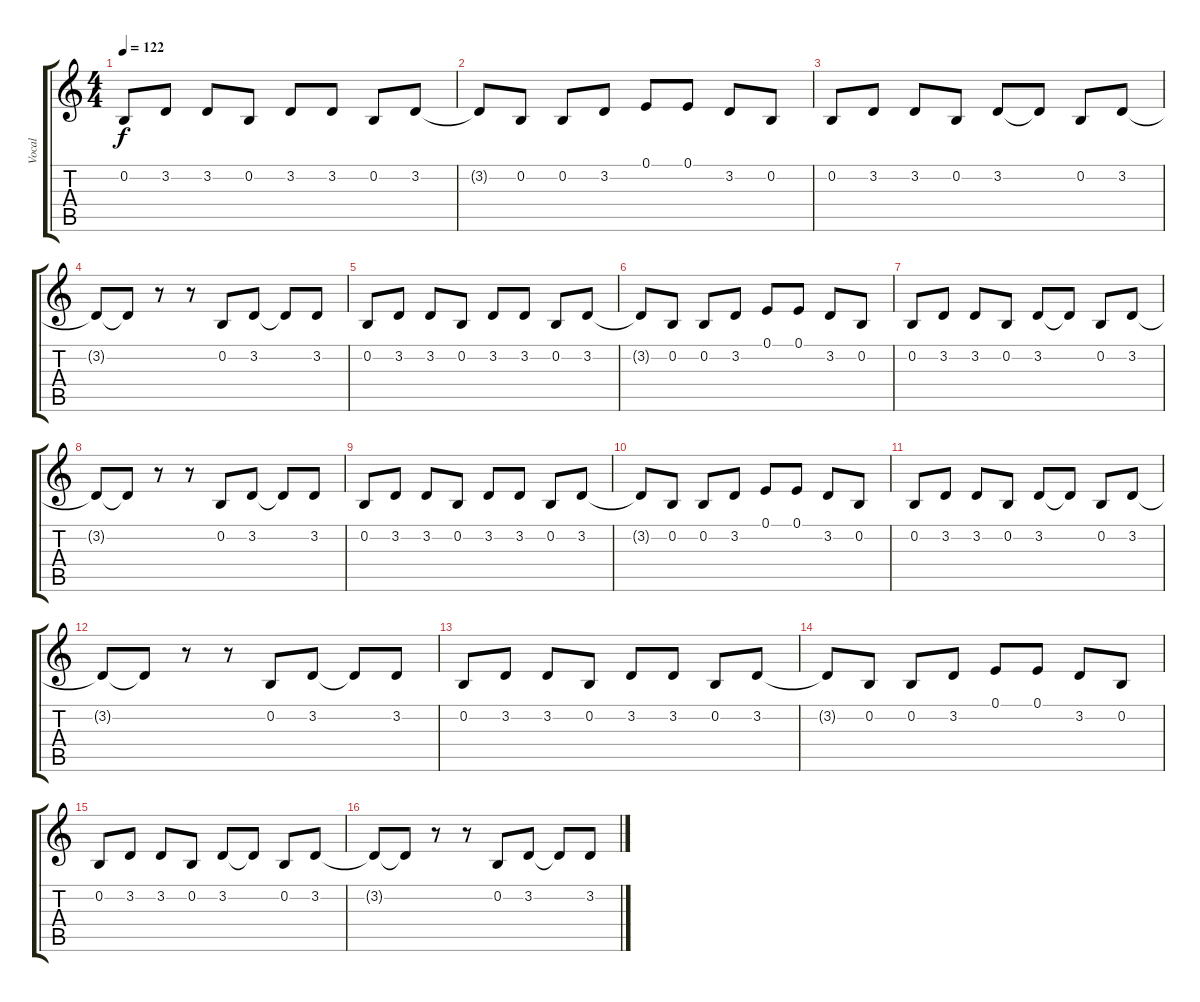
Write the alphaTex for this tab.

\track ("Vocal" "Vocal") {instrument lead8bassandlead}
\staff {score tabs}
\tuning (E4 B3 G3 D3 A2 E2) {hide}
\ts (4 4)
\tempo 122
\clef g2
\ks c
0.2.8{dy f} 3.2.8 3.2.8 0.2.8 3.2.8 3.2.8 0.2.8 3.2.8 |
3.2{t}.8 0.2.8 0.2.8 3.2.8 0.1.8 0.1.8 3.2.8 0.2.8 |
0.2.8 3.2.8 3.2.8 0.2.8 3.2.8 3.2{t}.8 0.2.8 3.2.8 |
3.2{t}.8 3.2{t}.8 r.8 r.8 0.2.8 3.2.8 3.2{t}.8 3.2.8 |
0.2.8 3.2.8 3.2.8 0.2.8 3.2.8 3.2.8 0.2.8 3.2.8 |
3.2{t}.8 0.2.8 0.2.8 3.2.8 0.1.8 0.1.8 3.2.8 0.2.8 |
0.2.8 3.2.8 3.2.8 0.2.8 3.2.8 3.2{t}.8 0.2.8 3.2.8 |
3.2{t}.8 3.2{t}.8 r.8 r.8 0.2.8 3.2.8 3.2{t}.8 3.2.8 |
0.2.8 3.2.8 3.2.8 0.2.8 3.2.8 3.2.8 0.2.8 3.2.8 |
3.2{t}.8 0.2.8 0.2.8 3.2.8 0.1.8 0.1.8 3.2.8 0.2.8 |
0.2.8 3.2.8 3.2.8 0.2.8 3.2.8 3.2{t}.8 0.2.8 3.2.8 |
3.2{t}.8 3.2{t}.8 r.8 r.8 0.2.8 3.2.8 3.2{t}.8 3.2.8 |
0.2.8 3.2.8 3.2.8 0.2.8 3.2.8 3.2.8 0.2.8 3.2.8 |
3.2{t}.8 0.2.8 0.2.8 3.2.8 0.1.8 0.1.8 3.2.8 0.2.8 |
0.2.8 3.2.8 3.2.8 0.2.8 3.2.8 3.2{t}.8 0.2.8 3.2.8 |
3.2{t}.8 3.2{t}.8 r.8 r.8 0.2.8 3.2.8 3.2{t}.8 3.2.8
